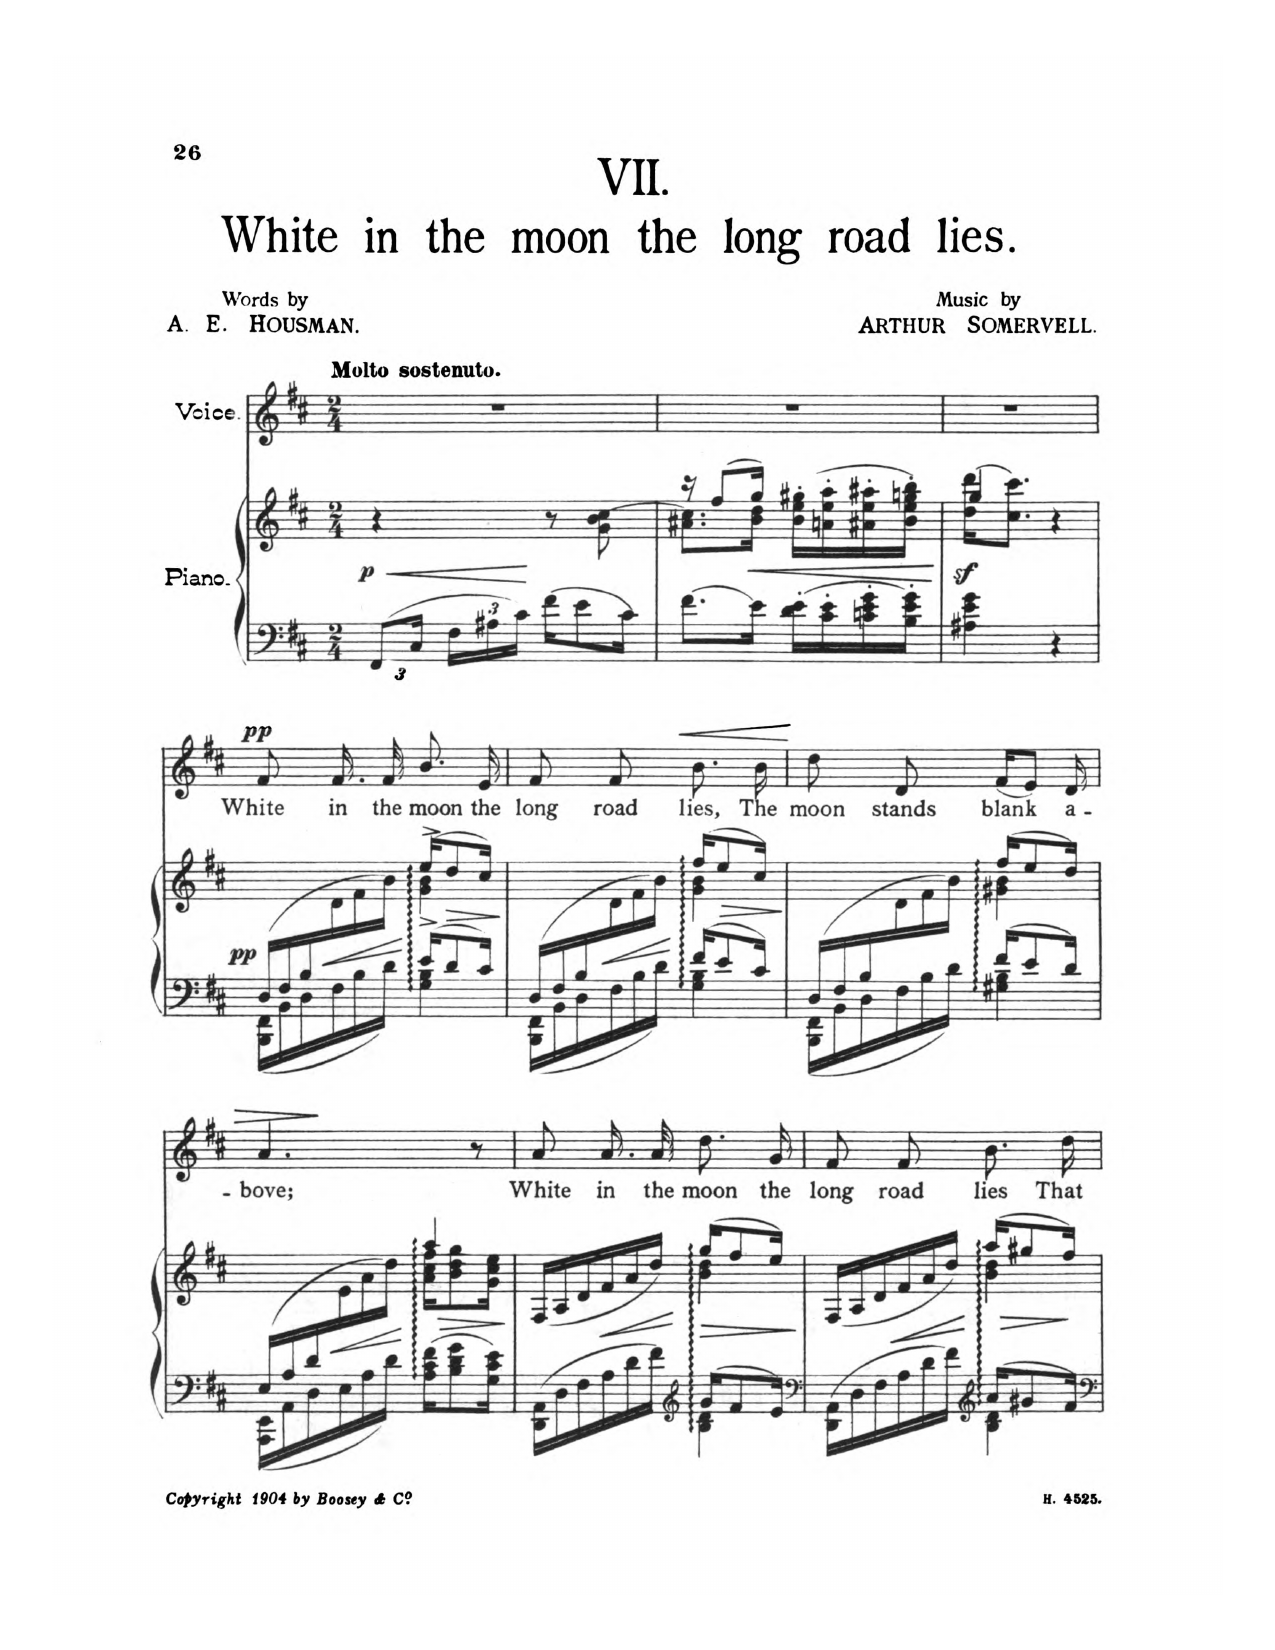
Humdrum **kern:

**kern	**kern	**dynam	**kern	**text	**dynam
*part2	*part2	*part2	*part1	*part1	*part1
*staff3	*staff2	*staff2/3	*staff1	*staff1	*staff1
*I"Piano	*	*	*I"Voice	*	*
*I'Pno	*	*	*	*	*
*clefF4	*clefG2	*	*clefG2	*	*
*k[f#c#]	*k[f#c#]	*	*k[f#c#]	*	*
*M2/4	*M2/4	*	*M2/4	*	*
=1	=1	=1	=1	=1	=1
!	!	!	!LO:TX:a:B:t=Molto sostenuto	!	!
!	!	!LO:HP:b	!	!	!
!	!	!LO:DY:n=1:b	!	!	!
12FF#/L	4r	< p	2r	.	.
24C#/Jk	.	.	.	.	.
24F#\LL	.	.	.	.	.
24A#X\	.	.	.	.	.
24c#\JJ	.	.	.	.	.
16f#\KL	8r	[	.	.	.
8e\	.	.	.	.	.
.	8g\ 8b\ [>8cc#\	.	.	.	.
16c#\Jk	.	.	.	.	.
=2	=2	=2	=2	=2	=2
*	*^	*	*	*	*
8.f#\L	16r	8.a#X\ 8.cc#\]L	.	2r	.	.
.	(8ff#/L	.	.	.	.	.
!	!	!	!LO:HP:b	!	!	!
16e\Jk	16gg/Jk)	16b\ 16dd\Jk	<	.	.	.
16d\' 16e\'LL	(16b\' 16ee\' 16gg#X\'LL	4ryy	.	.	.	.
16c#\' 16e\'	16an\' 16ee\' 16aa\'	.	.	.	.	.
16cn\' 16e\' 16g\'	16a#X\' 16ee\' 16aa#X\'	.	.	.	.	.
16B\' 16e\' 16g\'JJ	16b\' 16ee\' 16ggn\' 16bb\'JJ)	.	.	.	.	.
*	*v	*v	*	*	*	*
.	.	[	.	.	.
=3	=3	=3	=3	=3	=3
*	*^	*	*	*	*
!	!	!	!LO:DY:b	!	!	!
4A#X\ 4e\ 4g\	4gg/	(>16dd\ 16ddd\KL	sf	2r	.	.
.	.	8.cc#\ 8.ccc#\J)	.	.	.	.
4r	4r	4ryy	.	.	.	.
=4	=4	=4	=4	=4	=4	=4
*^	*	*	*	*	*	*
*	*^	*	*	*	*	*	*
!	!	!	!	!	!LO:DY:b	!	!	!LO:DY:a
(24D/LL	24BBB\ 24FF#\LL	4ryy	8ryy	4ryy	pp	8f#/	White	pp
24F#/	24BB\	.	.	.	.	.	.	.
24B/	24D\	.	.	.	.	.	.	.
!	!	!	!	!	!LO:HP:b	!	!	!
4.ryy	24F#\	.	24d\	.	<	16.f#/	in	.
.	24B\	.	24f#\	.	.	.	.	.
.	24d\JJ	.	24b\JJ)	.	.	.	.	.
.	.	.	.	.	.	32f#/	the	.
.	16e^/KL	4G\ 4B\	(16ee^/KL	4g\ 4b\	[	8.b/	moon	.
!	!	!	!	!	!LO:HP:b	!	!	!
.	8d/	.	8dd/	.	>	.	.	.
.	16c#/Jk	.	16cc#/Jk)	.	.	16e/	the	.
*v	*v	*v	*	*	*	*	*	*
*	*v	*v	*	*	*	*
.	.	]	.	.	.
=5	=5	=5	=5	=5	=5
*^	*^	*	*	*	*
*	*^	*	*	*	*	*	*
(24D/LL	24BBB\ 24FF#\LL	4ryy	8ryy	4ryy	.	8f#/	long	.
24F#/	24BB\	.	.	.	.	.	.	.
24B/	24D\	.	.	.	.	.	.	.
!	!	!	!	!	!LO:HP:b	!	!	!
4.ryy	24F#\	.	24d\	.	<	8f#/	road	.
.	24B\	.	24f#\	.	.	.	.	.
.	24d\JJ	.	24b\JJ)	.	.	.	.	.
!	!	!	!	!	!	!	!	!LO:HP:b
.	16f#/KL	4G\ 4B\	(16ff#/KL	4g\ 4b\	[	8.b\	lies,	<
!	!	!	!	!	!LO:HP:b	!	!	!
.	8e/	.	8ee/	.	>	.	.	.
.	16c#/Jk	.	16cc#/Jk)	.	.	16b\	The	.
*v	*v	*v	*	*	*	*	*	*
*	*v	*v	*	*	*	*
.	.	]	.	.	[
=6	=6	=6	=6	=6	=6
*^	*^	*	*	*	*
*	*^	*	*	*	*	*	*
(24D/LL	24BBB\ 24FF#\LL	4ryy	8ryy	4ryy	.	8dd\	moon	.
24F#/	24BB\	.	.	.	.	.	.	.
24B/	24D\	.	.	.	.	.	.	.
4.ryy	24F#\	.	24d\	.	.	8d/	stands	.
.	24B\	.	24f#\	.	.	.	.	.
.	24d\JJ	.	24b\JJ)	.	.	.	.	.
.	16f#/KL	4G#X\ 4B\	(16ff#/KL	4g#X\ 4b\	.	(16f#/KL	blank	.
.	8e/	.	8ee/	.	.	8e/J)	.	.
.	16d/Jk	.	16dd/Jk)	.	.	16d/	a-	.
*	*v	*v	*	*	*	*	*	*
=7	=7	=7	=7	=7	=7	=7	=7
!	!	!	!	!	!	!	!LO:HP:b
(24E/LL	24AAA\ 24EE\LL	8ryy	4ryy	.	4.a/	-- bove;	>
24A/	24AA\	.	.	.	.	.	.
24d/	24D\	.	.	.	.	.	.
!	!	!	!	!LO:HP:b	!	!	!
4.ryy	24E\	24e\	.	<	.	.	.
.	24A\	24a\	.	.	.	.	.
.	24d\JJ	24dd\JJ)	.	.	.	.	.
!	!	!	!	!LO:HP:n=1:b	!	!	!
.	16A\ 16c#\ 16f#\KL	4aa/	16a\ 16cc#\ 16ff#\KL	[ >	.	.	.
.	8B\ 8d\ 8g\	.	8b\ 8dd\ 8gg\	.	.	.	.
.	.	.	.	.	8r	.	]
.	16G\ 16c#\ 16e\Jk	.	16g\ 16cc#\ 16ee\Jk	.	.	.	.
*v	*v	*	*	*	*	*	*
*	*v	*v	*	*	*	*
.	.	]	.	.	.
=8	=8	=8	=8	=8	=8
*^	*^	*	*	*	*
24DD\ 24AA\LL	4ryy	(24F#/LL	4ryy	.	8a/	White	.
24D\	.	24A/	.	.	.	.	.
24F#\	.	24d/	.	.	.	.	.
!	!	!	!	!LO:HP:b	!	!	!
24A\	.	24f#/	.	<	16.a/	in	.
24d\	.	24a/	.	.	.	.	.
24f#\JJ	.	24dd/JJ)	.	.	.	.	.
.	.	.	.	.	32a/	the	.
*clefG2	*	*	*	*	*	*	*
16g/KL	4B\ 4d\	(16gg/KL	4b\ 4dd\	[	8.dd\	moon	.
!	!	!	!	!LO:HP:b	!	!	!
8f#/	.	8ff#/	.	>	.	.	.
16e/Jk	.	16ee/Jk)	.	.	16g/	the	.
*v	*v	*	*	*	*	*	*
*	*v	*v	*	*	*	*
.	.	]	.	.	.
=9	=9	=9	=9	=9	=9
*clefF4	*	*	*	*	*
*^	*^	*	*	*	*
24DD\ 24AA\LL	4ryy	(24F#/LL	4ryy	.	8f#/	long	.
24D\	.	24A/	.	.	.	.	.
24F#\	.	24d/	.	.	.	.	.
!	!	!	!	!LO:HP:b	!	!	!
24A\	.	24f#/	.	<	8f#/	road	.
24d\	.	24a/	.	.	.	.	.
24f#\JJ	.	24dd/JJ)	.	.	.	.	.
*clefG2	*	*	*	*	*	*	*
16a/KL	4B\ 4d\	(16aa/KL	4b\ 4dd\	[	8.b\	lies	.
!	!	!	!	!LO:HP:b	!	!	!
8g#X/	.	8gg#X/	.	>	.	.	.
16f#/Jk	.	16ff#/Jk)	.	.	16dd\	That	.
*v	*v	*	*	*	*	*	*
*	*v	*v	*	*	*	*
.	.	]	.	.	.
=	=	=	=	=	=
*-	*-	*-	*-	*-	*-
